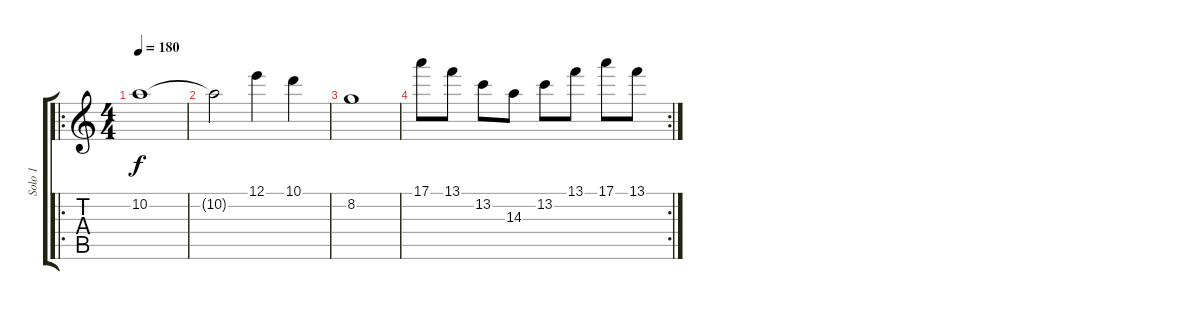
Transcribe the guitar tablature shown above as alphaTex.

\track ("Solo 1" "Solo 1") {instrument distortionguitar}
\staff {score tabs}
\tuning (E4 B3 G3 D3 A2 E2) {hide}
\ro
\ts (4 4)
\tempo 180
\clef g2
\ks c
10.2.1{dy f} |
10.2{t}.2 12.1.4 10.1.4 |
8.2.1 |
\rc 2
17.1.8 13.1.8 13.2.8 14.3.8 13.2.8 13.1.8 17.1.8 13.1.8
